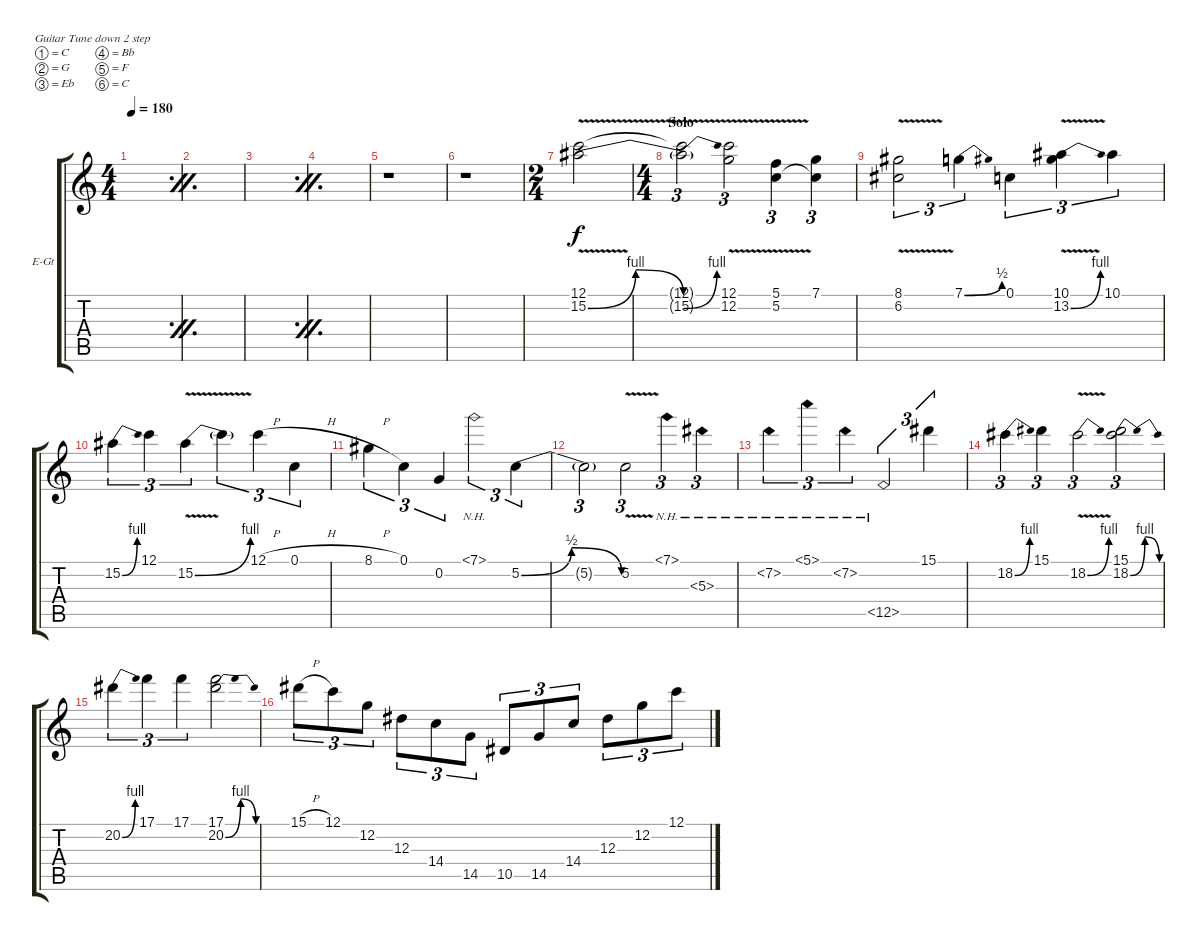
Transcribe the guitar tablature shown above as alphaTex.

\defaultSystemsLayout 4
\bracketExtendMode groupsimilarinstruments
\multiBarRest
\firstSystemTrackNameOrientation horizontal
\otherSystemsTrackNameOrientation horizontal
\track ("Electric Guitar" "E-Gt") {instrument distortionguitar}
\staff {score tabs}
\tuning (C4 G3 Eb3 Bb2 F2 C2)
\ts (4 4)
\tempo 180
\clef g2
\simile firstofdouble
\ks c
|
\simile secondofdouble
|
\simile firstofdouble
|
\simile secondofdouble
|
r.1 |
r.1 |
\ts (2 4)
(15.2{be (bendrelease 0 0 45.6 4 51.6 4 59.4 0) v} 12.1).2 |
\ts (4 4)
\section ("" "Solo")
(12.1{t} 15.2{be (bend 0 0 45.6 4) v t}).2{tu (3 2)} (12.2{v} 12.1{v}).2{tu (3 2)} (5.1{v} 5.2).4{tu (3 2)} (7.1 5.2{t}).4{tu (3 2)} |
(8.1{v} 6.2).2{tu (3 2)} 7.1{be (bend 0 0 13.2 2)}.4{tu (3 2)} 0.1.4{tu (3 2)} (10.1 13.2{be (bend 0 0 15 4) v}).4{tu (3 2)} 10.1.4{tu (3 2)} |
15.2{be (bend 0 0 15 4)}.4{tu (3 2)} 12.1.4{tu (3 2)} 15.2{be (bend 0 0 15 4) v}.4{tu (3 2)} 15.2{t}.4{tu (3 2)} 12.1{h}.4{tu (3 2)} 0.1{h}.4{tu (3 2)} |
8.1{h}.4{tu (3 2)} 0.1.4{tu (3 2)} 0.2.4{tu (3 2)} 7.1{nh}.2{tu (3 2)} 5.2{be (bendrelease 0 0 43.8 2 43.8 2 57.599999999999994 0)}.4{tu (3 2)} |
5.2{t}.2{tu (3 2)} 5.2{v}.2{tu (3 2)} 7.1{nh}.4{tu (3 2)} 5.3{nh}.4{tu (3 2)} |
7.2{nh}.4{tu (3 2)} 5.1{nh}.4{tu (3 2)} 7.2{nh}.4{tu (3 2)} 6.5{nh}.2{tu (3 2)} 15.1.4{tu (3 2)} |
18.2{be (bend 0 0 15 4)}.4{tu (3 2)} 15.1.4{tu (3 2)} 18.2{be (bend 0 0 15 4) v}.2{tu (3 2)} (18.2{be (bendrelease 0 0 25.2 4 35.4 4 59.4 0)} 15.1).2{tu (3 2)} |
20.2{be (bend 0 0 15 4)}.4{tu (3 2)} 17.1.4{tu (3 2)} 17.1.4{tu (3 2)} (17.1 20.2{be (bendrelease 0 0 30.599999999999998 4 43.199999999999996 4 59.4 0)}).2 |
15.1{h}.8{tu (3 2)} 12.1.8{tu (3 2)} 12.2.8{tu (3 2)} 12.3.8{tu (3 2)} 14.4.8{tu (3 2)} 14.5.8{tu (3 2)} 10.5.8{tu (3 2)} 14.5.8{tu (3 2)} 14.4.8{tu (3 2)} 12.3.8{tu (3 2)} 12.2.8{tu (3 2)} 12.1.8{tu (3 2)}
